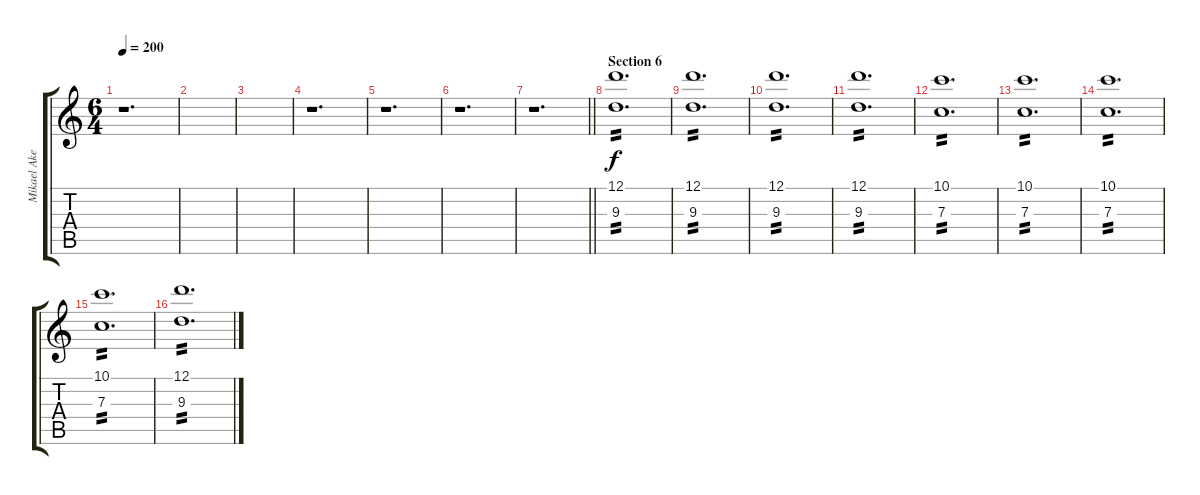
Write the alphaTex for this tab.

\track ("Mikael Akerfeldt" "Mikael Ake") {instrument distortionguitar}
\staff {score tabs}
\tuning (D4 A3 F3 D3 A2 D2) {hide}
\ts (6 4)
\tempo 200
\clef g2
\ks c
r.1{d dy f} |
|
|
r.1{d} |
r.1{d} |
r.1{d} |
\barLineRight lightlight
r.1{d} |
\section ("" "Section 6")
(12.1 9.3).1{d tp 2} |
(12.1 9.3).1{d tp 2} |
(12.1 9.3).1{d tp 2} |
(12.1 9.3).1{d tp 2} |
(10.1 7.3).1{d tp 2} |
(10.1 7.3).1{d tp 2} |
(10.1 7.3).1{d tp 2} |
(10.1 7.3).1{d tp 2} |
(12.1 9.3).1{d tp 2}
